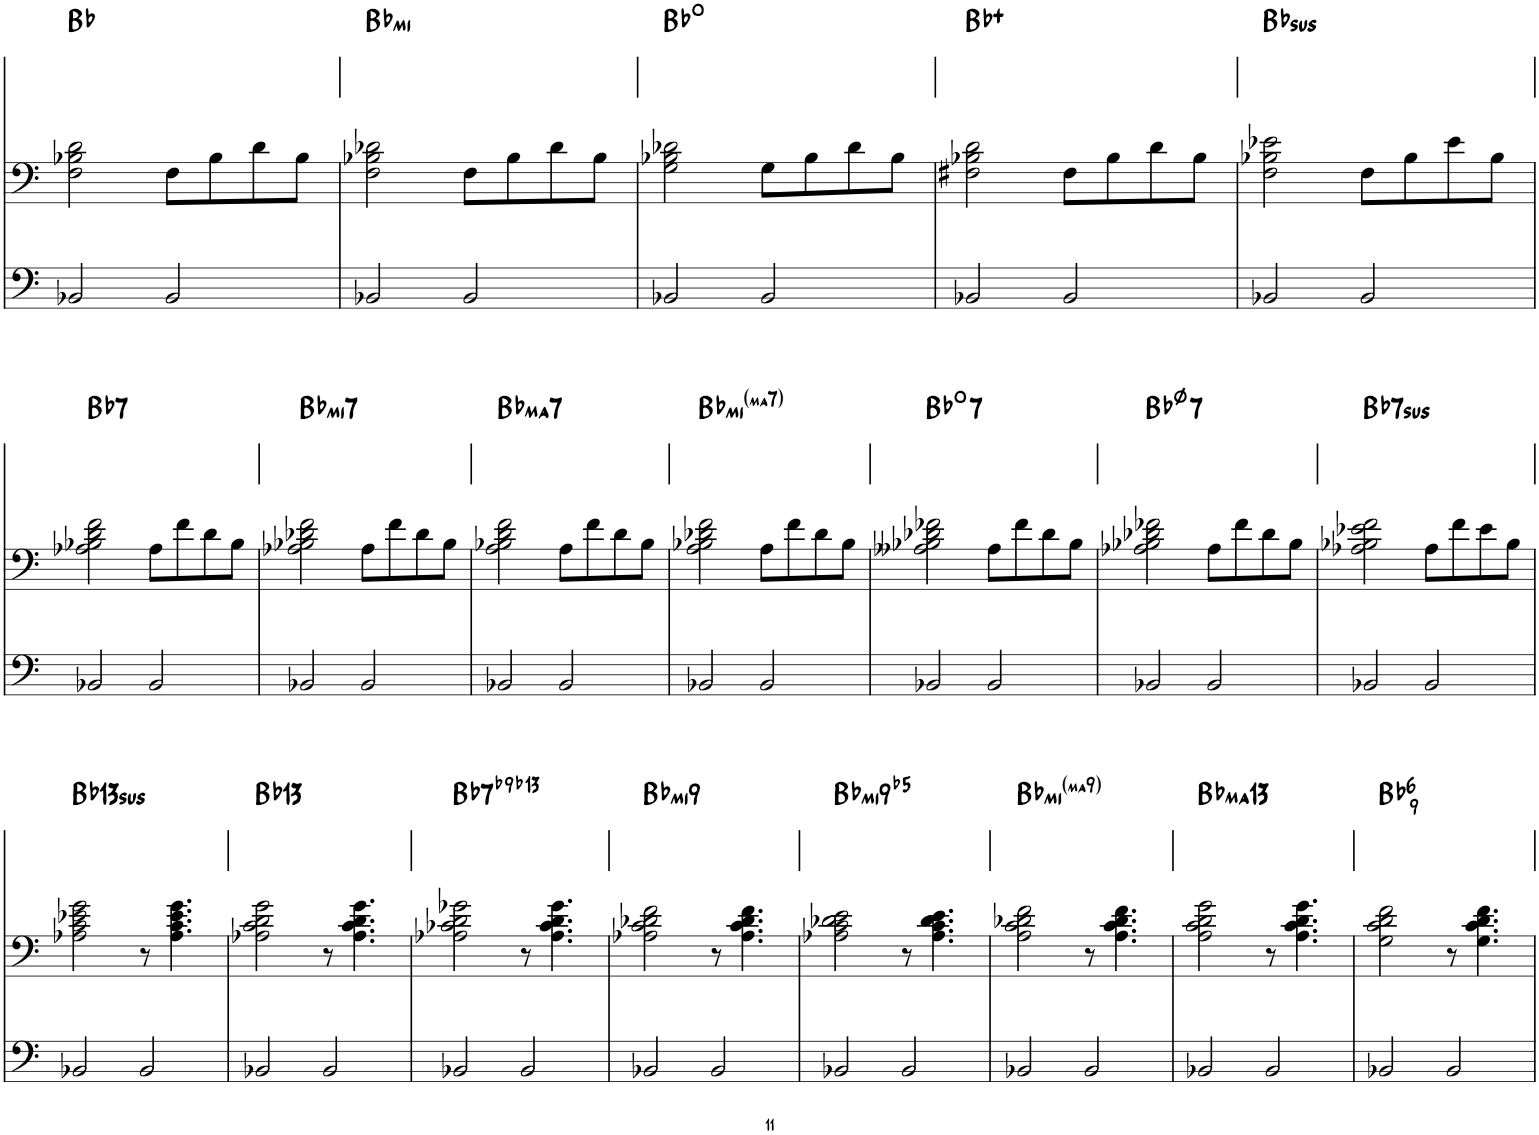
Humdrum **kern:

**kern	**kern	**kern	**harte
*part1	*part1	*part1	*part1
*staff3	*staff2	*staff1	*
*I"Piano	*	*	*
*I'Pno.	*	*	*
!!LO:PB:g=z
*clefF4	*clefF4	*clefG2	*
*k[]	*k[]	*k[]	*
*M4/4	*M4/4	*M4/4	*
=201	=201	=201	=201
2BB-X/	2F\ 2B-X\ 2d\	1ryy	Bb:maj
2BB-/	8F\L	.	.
.	8B-\	.	.
.	8d\	.	.
.	8B-\J	.	.
=202	=202	=202	=202
!	!	!	!LO:H:kt=mi
2BB-X/	2F\ 2B-X\ 2d-X\	1ryy	Bb:min
2BB-/	8F\L	.	.
.	8B-\	.	.
.	8d-\	.	.
.	8B-\J	.	.
=203	=203	=203	=203
2BB-X/	2G\ 2B-X\ 2d-X\	1ryy	Bb:dim
2BB-/	8G\L	.	.
.	8B-\	.	.
.	8d-\	.	.
.	8B-\J	.	.
=204	=204	=204	=204
2BB-X/	2F#X\ 2B-X\ 2d\	1ryy	Bb:aug
2BB-/	8F#\L	.	.
.	8B-\	.	.
.	8d\	.	.
.	8B-\J	.	.
=205	=205	=205	=205
!	!	!	!LO:H:kt=sus
2BB-X/	2F\ 2B-X\ 2e-X\	1ryy	Bb:sus4
2BB-/	8F\L	.	.
.	8B-\	.	.
.	8e-\	.	.
.	8B-\J	.	.
!!LO:LB:g=z
=206	=206	=206	=206
!	!	!	!LO:H:kt=7
2BB-X/	2A-X\ 2B-X\ 2d\ 2f\	1ryy	Bb:7
2BB-/	8A-\L	.	.
.	8f\	.	.
.	8d\	.	.
.	8B-\J	.	.
=207	=207	=207	=207
!	!	!	!LO:H:kt=mi7
2BB-X/	2A-X\ 2B-X\ 2d-X\ 2f\	1ryy	Bb:min7
2BB-/	8A-\L	.	.
.	8f\	.	.
.	8d-\	.	.
.	8B-\J	.	.
=208	=208	=208	=208
!	!	!	!LO:H:kt=ma7
2BB-X/	2A\ 2B-X\ 2d\ 2f\	1ryy	Bb:maj7
2BB-/	8A\L	.	.
.	8f\	.	.
.	8d\	.	.
.	8B-\J	.	.
=209	=209	=209	=209
!	!	!	!LO:H:kt=mima7
2BB-X/	2A\ 2B-X\ 2d-X\ 2f\	1ryy	Bb:minmaj7
2BB-/	8A\L	.	.
.	8f\	.	.
.	8d-\	.	.
.	8B-\J	.	.
=210	=210	=210	=210
!	!	!	!LO:H:kt=7
2BB-X/	2A--X\ 2B-X\ 2d-X\ 2f-X\	1ryy	Bb:dim7
2BB-/	8A--\L	.	.
.	8f-\	.	.
.	8d-\	.	.
.	8B-\J	.	.
=211	=211	=211	=211
!	!	!	!LO:H:kt=7
2BB-X/	2A-X\ 2B-X\ 2d-X\ 2f-X\	1ryy	Bb:hdim7
2BB-/	8A-\L	.	.
.	8f-\	.	.
.	8d-\	.	.
.	8B-\J	.	.
=212	=212	=212	=212
!	!	!	!LO:H:kt=7sus
2BB-X/	2A-X\ 2B-X\ 2e-X\ 2f\	1ryy	Bb:sus4(7)
2BB-/	8A-\L	.	.
.	8f\	.	.
.	8e-\	.	.
.	8B-\J	.	.
!!LO:LB:g=z
=213	=213	=213	=213
!	!	!	!LO:H:kt=13sus
2BB-X/	2A-X\ 2c\ 2e-X\ 2g\	1ryy	Bb:sus4(7,9,11,13)
2BB-/	8r	.	.
.	4.A-\ 4.c\ 4.e-\ 4.g\	.	.
=214	=214	=214	=214
!	!	!	!LO:H:kt=13
2BB-X/	2A-X\ 2c\ 2d\ 2g\	1ryy	Bb:9(11,13)
2BB-/	8r	.	.
.	4.A-\ 4.c\ 4.d\ 4.g\	.	.
=215	=215	=215	=215
!	!	!	!LO:H:kt=7
2BB-X/	2A-X\ 2c-X\ 2d\ 2g-X\	1ryy	Bb:7(b9,b13)
2BB-/	8r	.	.
.	4.A-\ 4.c-\ 4.d\ 4.g-\	.	.
=216	=216	=216	=216
!	!	!	!LO:H:kt=mi9
2BB-X/	2A-X\ 2c\ 2d-X\ 2f\	1ryy	Bb:min9
2BB-/	8r	.	.
.	4.A-\ 4.c\ 4.d-\ 4.f\	.	.
=217	=217	=217	=217
!	!	!	!LO:H:kt=mi9
2BB-X/	2A-X\ 2c\ 2d-X\ 2e\	1ryy	Bb:(b3,b5,b7,9)
2BB-/	8r	.	.
.	4.A-\ 4.c\ 4.d-\ 4.e\	.	.
=218	=218	=218	=218
!	!	!	!LO:H:kt=mima7
2BB-X/	2A\ 2c\ 2d-X\ 2f\	1ryy	Bb:minmaj7(9)
2BB-/	8r	.	.
.	4.A\ 4.c\ 4.d-\ 4.f\	.	.
=219	=219	=219	=219
!	!	!	!LO:H:kt=ma13
2BB-X/	2A\ 2c\ 2d\ 2g\	1ryy	Bb:maj9(11,13)
2BB-/	8r	.	.
.	4.A\ 4.c\ 4.d\ 4.g\	.	.
=220	=220	=220	=220
!	!	!	!LO:H:kt=6
2BB-X/	2G\ 2c\ 2d\ 2f\	1ryy	Bb:maj6(9)
2BB-/	8r	.	.
.	4.G\ 4.c\ 4.d\ 4.f\	.	.
=	=	=	=
*-	*-	*-	*-
